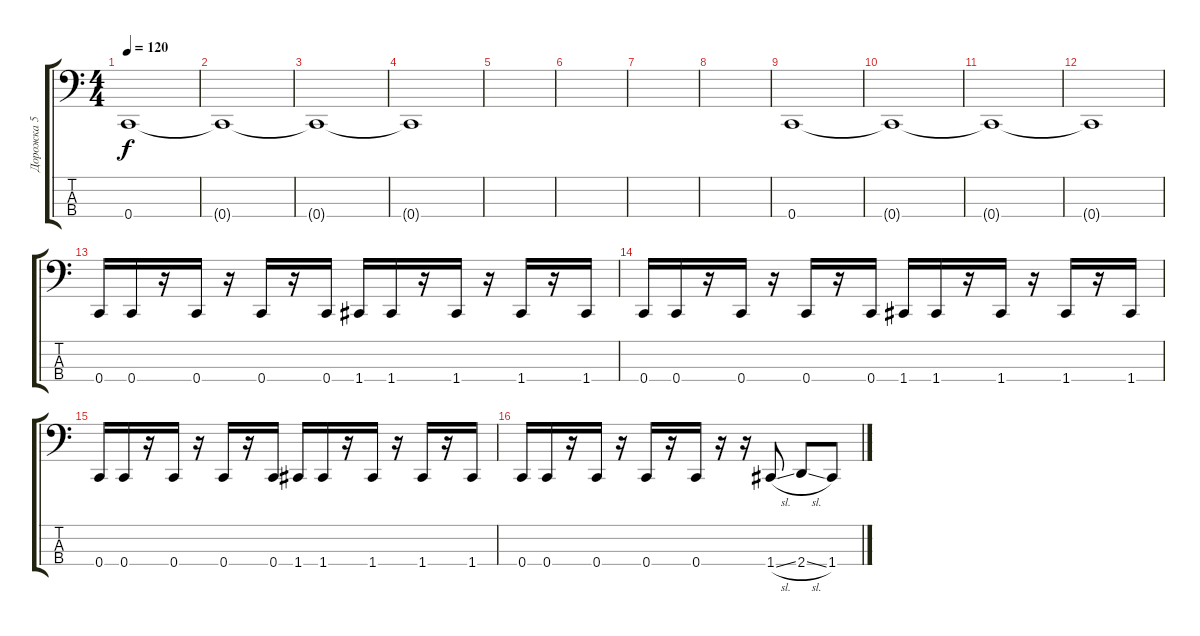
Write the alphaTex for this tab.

\track ("Дорожка 5" "Дорожка 5") {instrument electricbassfinger}
\staff {score tabs}
\tuning (Eb2 Bb1 F1 C1) {hide}
\ts (4 4)
\tempo 120
\clef f4
\ks c
0.4.1{dy f} |
0.4{t}.1 |
0.4{t}.1 |
0.4{t}.1 |
|
|
|
|
0.4.1 |
0.4{t}.1 |
0.4{t}.1 |
0.4{t}.1 |
0.4.16 0.4.16 r.16 0.4.16 r.16 0.4.16 r.16 0.4.16 1.4.16 1.4.16 r.16 1.4.16 r.16 1.4.16 r.16 1.4.16 |
0.4.16 0.4.16 r.16 0.4.16 r.16 0.4.16 r.16 0.4.16 1.4.16 1.4.16 r.16 1.4.16 r.16 1.4.16 r.16 1.4.16 |
0.4.16 0.4.16 r.16 0.4.16 r.16 0.4.16 r.16 0.4.16 1.4.16 1.4.16 r.16 1.4.16 r.16 1.4.16 r.16 1.4.16 |
0.4.16 0.4.16 r.16 0.4.16 r.16 0.4.16 r.16 0.4.16 r.16 r.16 1.4{sl}.8 2.4{sl}.8 1.4.8
